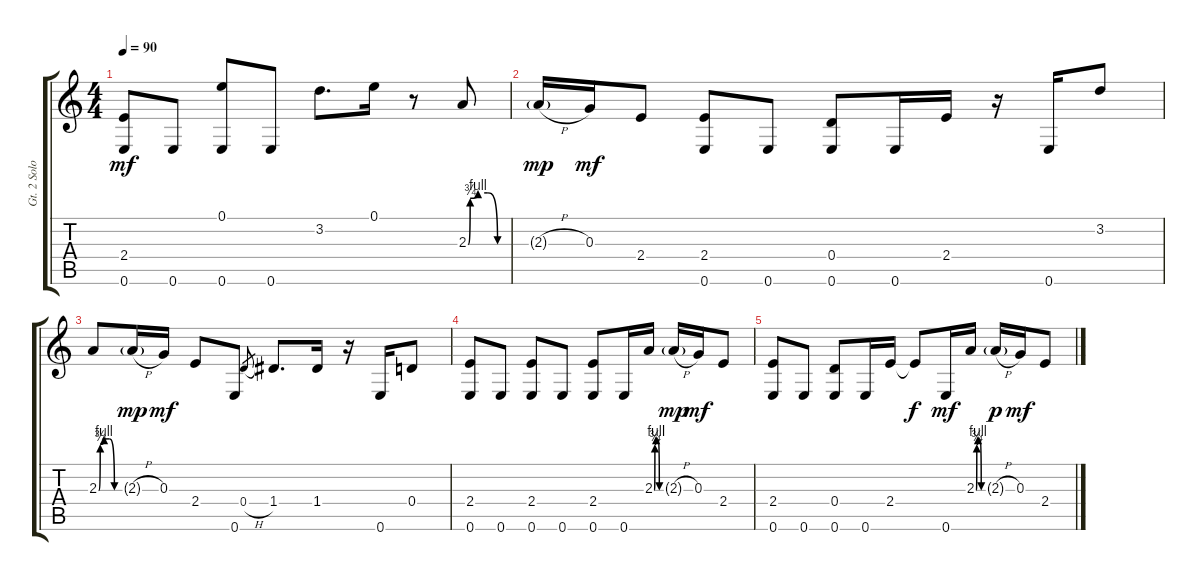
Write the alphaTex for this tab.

\track ("Gt. 2 Solo & Fills" "Gt. 2 Solo") {instrument distortionguitar}
\staff {score tabs}
\tuning (E4 B3 G3 D3 A2 E2) {hide}
\ts (4 4)
\tempo 90
\clef g2
\ks c
(2.4 0.6).8{dy mf} 0.6.8 (0.1 0.6).8 0.6.8 3.2.8{d} 0.1.16 r.8 2.3{be (custom 0 0 3 3 15 4 30 4 45 0 60 0)}.8 |
2.3{h g}.16{dy mp} 0.3.16{dy mf} 2.4.8 (2.4 0.6).8 0.6.8 (0.4 0.6).8 0.6.16 2.4.16 r.16 0.6.16 3.2.8 |
2.3{be (custom 0 0 4 3 15 4 30 4 45 0 60 0)}.8 2.3{h g}.16{dy mp} 0.3.16{dy mf} 2.4.8 0.6.8 0.4{h}.8{gr} 1.4.8{d} 1.4.16 r.16 0.6.16 0.4.8 |
(2.4 0.6).8 0.6.8 (2.4 0.6).8 0.6.8 (2.4 0.6).8 0.6.16 2.3{be (custom 0 0 4 3 15 4 30 4 45 0 60 0)}.16 2.3{h g}.16{dy mp} 0.3.16{dy mf} 2.4.8 |
(2.4 0.6).8 0.6.8 (0.4 0.6).8 0.6.16 2.4.16 2.4{t}.8{dy f} 0.6.16{dy mf} 2.3{be (custom 0 0 4 3 15 4 30 4 45 0 60 0)}.16 2.3{h g}.16{dy p} 0.3.16{dy mf} 2.4.8
